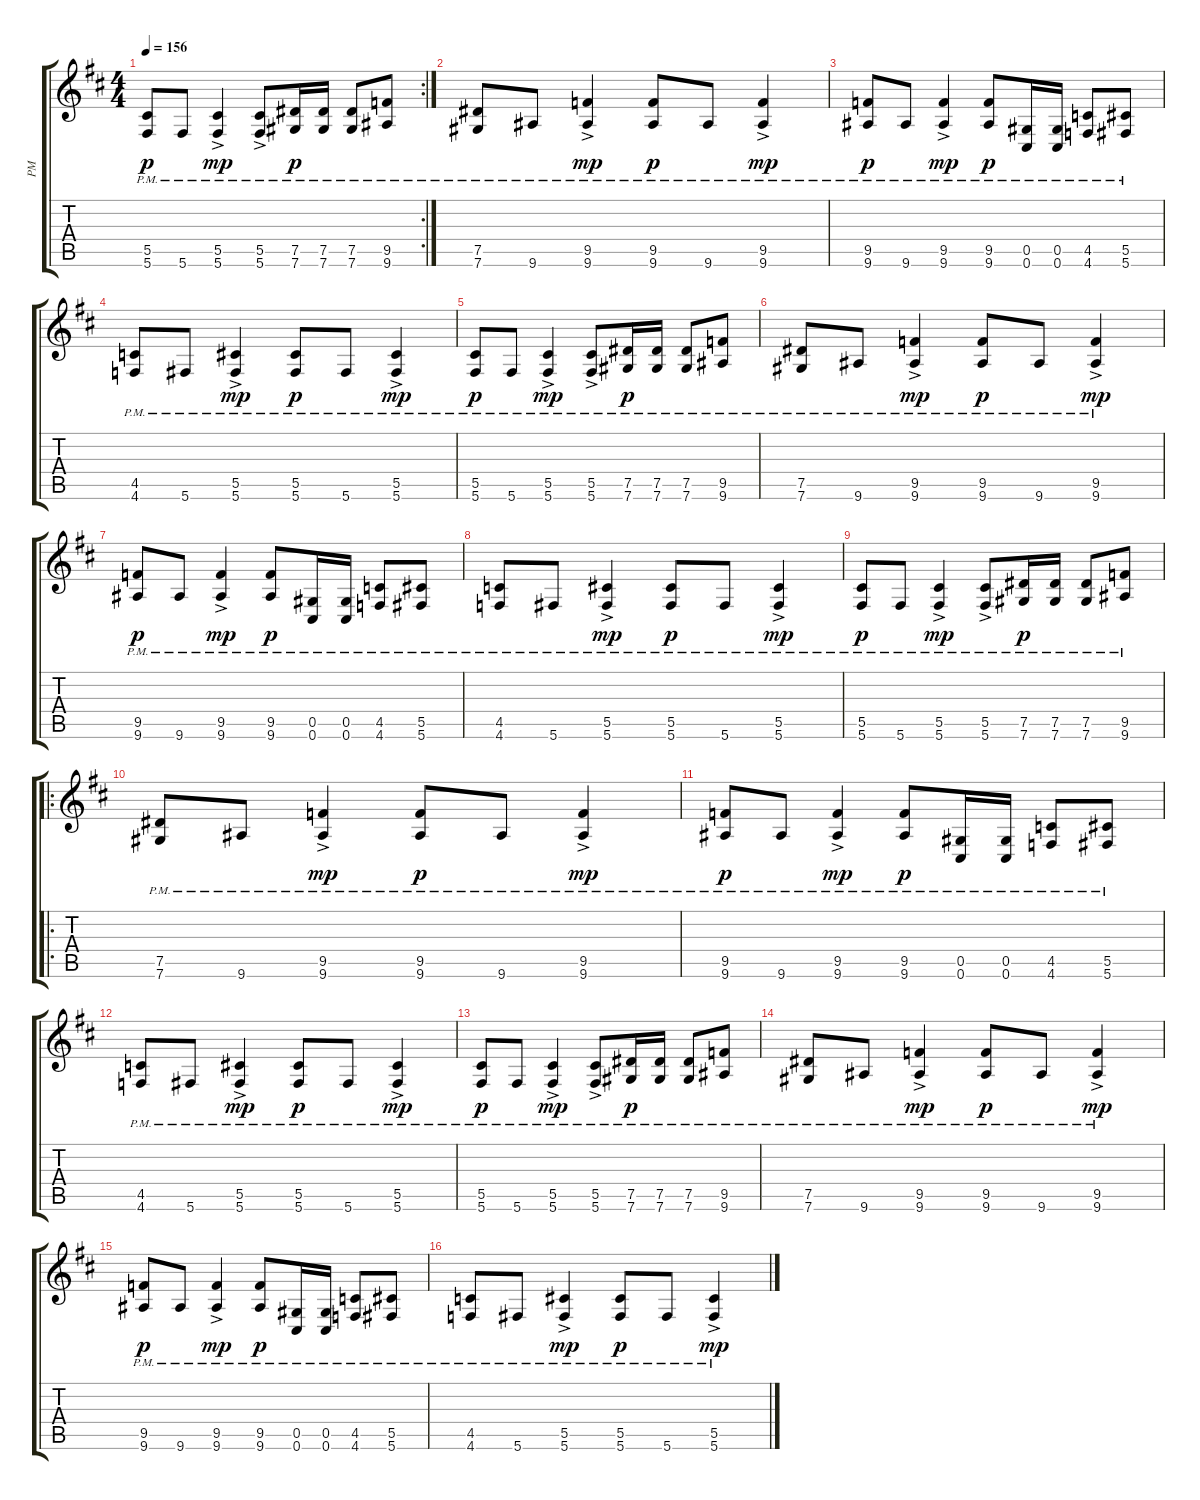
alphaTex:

\track ("PM" "PM") {instrument electricguitarmuted}
\staff {score tabs}
\tuning (Eb4 Bb3 Gb3 Db3 Ab2 Db2) {hide}
\rc 2
\ts (4 4)
\tempo 156
\clef g2
\ks d
(5.5{pm} 5.6{pm}).8{dy p} 5.6{pm}.8 (5.5{ac pm} 5.6{ac pm}).4{dy mp} (5.5{ac pm} 5.6{ac pm}).8 (7.5{pm} 7.6{pm}).16{dy p} (7.5{pm} 7.6{pm}).16 (7.5{pm} 7.6{pm}).8 (9.5{pm} 9.6{pm}).8 |
(7.5{pm} 7.6{pm}).8 9.6{pm}.8 (9.5{ac pm} 9.6{ac pm}).4{dy mp} (9.5{pm} 9.6{pm}).8{dy p} 9.6{pm}.8 (9.5{ac pm} 9.6{ac pm}).4{dy mp} |
(9.5{pm} 9.6{pm}).8{dy p} 9.6{pm}.8 (9.5{ac pm} 9.6{ac pm}).4{dy mp} (9.5{pm} 9.6{pm}).8{dy p} (0.5{pm} 0.6{pm}).16 (0.5{pm} 0.6{pm}).16 (4.5{pm} 4.6{pm}).8 (5.5{pm} 5.6{pm}).8 |
(4.5{pm} 4.6{pm}).8 5.6{pm}.8 (5.5{ac pm} 5.6{ac pm}).4{dy mp} (5.5{pm} 5.6{pm}).8{dy p} 5.6{pm}.8 (5.5{ac pm} 5.6{ac pm}).4{dy mp} |
(5.5{pm} 5.6{pm}).8{dy p} 5.6{pm}.8 (5.5{ac pm} 5.6{ac pm}).4{dy mp} (5.5{ac pm} 5.6{ac pm}).8 (7.5{pm} 7.6{pm}).16{dy p} (7.5{pm} 7.6{pm}).16 (7.5{pm} 7.6{pm}).8 (9.5{pm} 9.6{pm}).8 |
(7.5{pm} 7.6{pm}).8 9.6{pm}.8 (9.5{ac pm} 9.6{ac pm}).4{dy mp} (9.5{pm} 9.6{pm}).8{dy p} 9.6{pm}.8 (9.5{ac pm} 9.6{ac pm}).4{dy mp} |
(9.5{pm} 9.6{pm}).8{dy p} 9.6{pm}.8 (9.5{ac pm} 9.6{ac pm}).4{dy mp} (9.5{pm} 9.6{pm}).8{dy p} (0.5{pm} 0.6{pm}).16 (0.5{pm} 0.6{pm}).16 (4.5{pm} 4.6{pm}).8 (5.5{pm} 5.6{pm}).8 |
(4.5{pm} 4.6{pm}).8 5.6{pm}.8 (5.5{ac pm} 5.6{ac pm}).4{dy mp} (5.5{pm} 5.6{pm}).8{dy p} 5.6{pm}.8 (5.5{ac pm} 5.6{ac pm}).4{dy mp} |
(5.5{pm} 5.6{pm}).8{dy p} 5.6{pm}.8 (5.5{ac pm} 5.6{ac pm}).4{dy mp} (5.5{ac pm} 5.6{ac pm}).8 (7.5{pm} 7.6{pm}).16{dy p} (7.5{pm} 7.6{pm}).16 (7.5{pm} 7.6{pm}).8 (9.5{pm} 9.6{pm}).8 |
\ro
(7.5{pm} 7.6{pm}).8 9.6{pm}.8 (9.5{ac pm} 9.6{ac pm}).4{dy mp} (9.5{pm} 9.6{pm}).8{dy p} 9.6{pm}.8 (9.5{ac pm} 9.6{ac pm}).4{dy mp} |
(9.5{pm} 9.6{pm}).8{dy p} 9.6{pm}.8 (9.5{ac pm} 9.6{ac pm}).4{dy mp} (9.5{pm} 9.6{pm}).8{dy p} (0.5{pm} 0.6{pm}).16 (0.5{pm} 0.6{pm}).16 (4.5{pm} 4.6{pm}).8 (5.5{pm} 5.6{pm}).8 |
(4.5{pm} 4.6{pm}).8 5.6{pm}.8 (5.5{ac pm} 5.6{ac pm}).4{dy mp} (5.5{pm} 5.6{pm}).8{dy p} 5.6{pm}.8 (5.5{ac pm} 5.6{ac pm}).4{dy mp} |
(5.5{pm} 5.6{pm}).8{dy p} 5.6{pm}.8 (5.5{ac pm} 5.6{ac pm}).4{dy mp} (5.5{ac pm} 5.6{ac pm}).8 (7.5{pm} 7.6{pm}).16{dy p} (7.5{pm} 7.6{pm}).16 (7.5{pm} 7.6{pm}).8 (9.5{pm} 9.6{pm}).8 |
(7.5{pm} 7.6{pm}).8 9.6{pm}.8 (9.5{ac pm} 9.6{ac pm}).4{dy mp} (9.5{pm} 9.6{pm}).8{dy p} 9.6{pm}.8 (9.5{ac pm} 9.6{ac pm}).4{dy mp} |
(9.5{pm} 9.6{pm}).8{dy p} 9.6{pm}.8 (9.5{ac pm} 9.6{ac pm}).4{dy mp} (9.5{pm} 9.6{pm}).8{dy p} (0.5{pm} 0.6{pm}).16 (0.5{pm} 0.6{pm}).16 (4.5{pm} 4.6{pm}).8 (5.5{pm} 5.6{pm}).8 |
(4.5{pm} 4.6{pm}).8 5.6{pm}.8 (5.5{ac pm} 5.6{ac pm}).4{dy mp} (5.5{pm} 5.6{pm}).8{dy p} 5.6{pm}.8 (5.5{ac pm} 5.6{ac pm}).4{dy mp}
